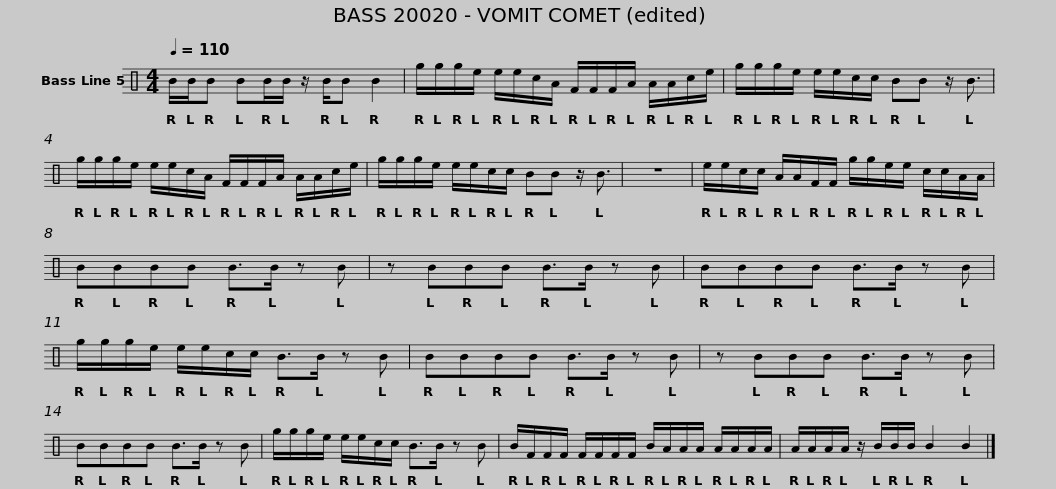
X:1
L:1/8
Q:1/4=110
M:4/4
I:linebreak $
K:C
V:1 perc
K:none
V:1
 B/B/B BB/B/ z/ B/B B2 | g/g/g/e/ e/e/c/A/ F/F/F/A/ A/A/c/e/ | g/g/g/e/ e/e/c/c/ BB z/ B3/2 |$ g/g/g/e/ e/e/c/A/ F/F/F/A/ A/A/c/e/ | g/g/g/e/ e/e/c/c/ BB z/ B3/2 | %5
 z8 | e/e/c/c/ A/A/F/F/ g/g/e/e/ c/c/A/A/ |$ BBBB B>B z B | z BBB B>B z B | BBBB B>B z B | %10
 g/g/g/e/ e/e/c/c/ B>B z B |$ BBBB B>B z B | z BBB B>B z B | BBBB B>B z B | g/g/g/e/ e/e/c/c/ B>B z B |$ %15
 B/F/F/F/ F/F/F/F/ B/A/A/A/ A/A/A/A/ | A/A/A/A/ z/ B/B/B/ B2 B2 |] %17
